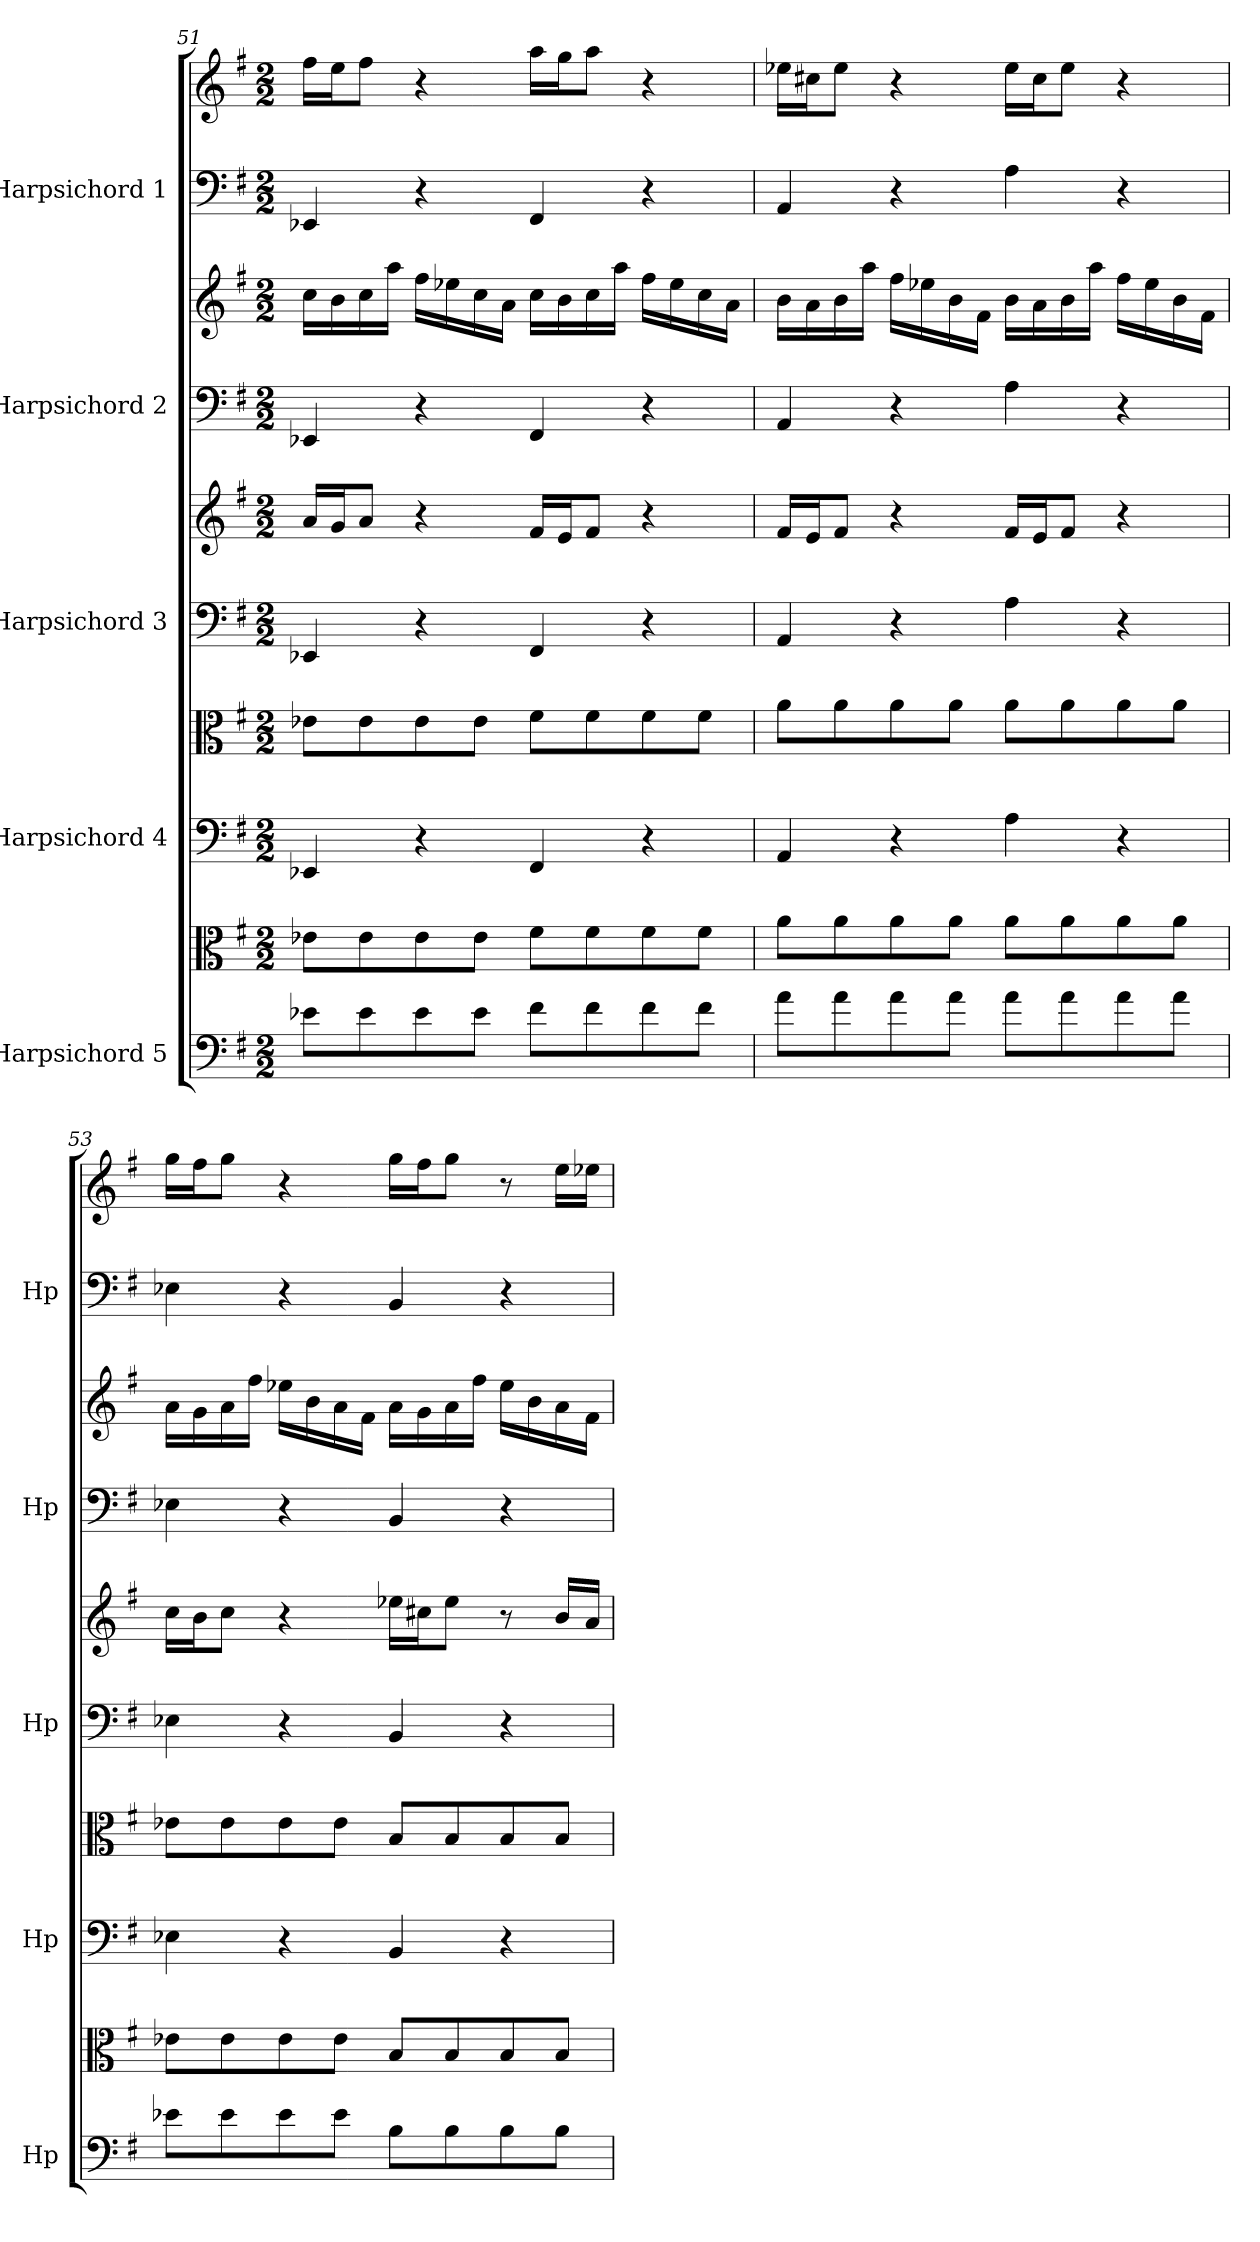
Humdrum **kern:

**kern	**kern	**kern	**kern	**kern	**kern	**kern	**kern	**kern	**kern
*part5	*part5	*part4	*part4	*part3	*part3	*part2	*part2	*part1	*part1
*staff10	*staff9	*staff8	*staff7	*staff6	*staff5	*staff4	*staff3	*staff2	*staff1
*I"Harpsichord 5	*	*I"Harpsichord 4	*	*I"Harpsichord 3	*	*I"Harpsichord 2	*	*I"Harpsichord 1	*
*I'Hp	*	*I'Hp	*	*I'Hp	*	*I'Hp	*	*I'Hp	*
!!LO:PB:g=z
*clefF4	*clefC3	*clefF4	*clefC3	*clefF4	*clefG2	*clefF4	*clefG2	*clefF4	*clefG2
*k[f#]	*k[f#]	*k[f#]	*k[f#]	*k[f#]	*k[f#]	*k[f#]	*k[f#]	*k[f#]	*k[f#]
*M2/2	*M2/2	*M2/2	*M2/2	*M2/2	*M2/2	*M2/2	*M2/2	*M2/2	*M2/2
=51	=51	=51	=51	=51	=51	=51	=51	=51	=51
8e-X\L	8e-X\L	4EE-X/	8e-X\L	4EE-X/	16a/LL	4EE-X/	16cc\LL	4EE-X/	16ff#\LL
.	.	.	.	.	16g/J	.	16b\	.	16ee\J
8e-\	8e-\	.	8e-\	.	8a/J	.	16cc\	.	8ff#\J
.	.	.	.	.	.	.	16aa\JJ	.	.
8e-\	8e-\	4r	8e-\	4r	4r	4r	16ff#\LL	4r	4r
.	.	.	.	.	.	.	16ee-X\	.	.
8e-\J	8e-\J	.	8e-\J	.	.	.	16cc\	.	.
.	.	.	.	.	.	.	16a\JJ	.	.
8f#\L	8f#\L	4FF#/	8f#\L	4FF#/	16f#/LL	4FF#/	16cc\LL	4FF#/	16aa\LL
.	.	.	.	.	16e/J	.	16b\	.	16gg\J
8f#\	8f#\	.	8f#\	.	8f#/J	.	16cc\	.	8aa\J
.	.	.	.	.	.	.	16aa\JJ	.	.
8f#\	8f#\	4r	8f#\	4r	4r	4r	16ff#\LL	4r	4r
.	.	.	.	.	.	.	16ee-\	.	.
8f#\J	8f#\J	.	8f#\J	.	.	.	16cc\	.	.
.	.	.	.	.	.	.	16a\JJ	.	.
=52	=52	=52	=52	=52	=52	=52	=52	=52	=52
8a\L	8a\L	4AA/	8a\L	4AA/	16f#/LL	4AA/	16b\LL	4AA/	16ee-X\LL
.	.	.	.	.	16e/J	.	16a\	.	16cc#X\J
8a\	8a\	.	8a\	.	8f#/J	.	16b\	.	8ee-\J
.	.	.	.	.	.	.	16aa\JJ	.	.
8a\	8a\	4r	8a\	4r	4r	4r	16ff#\LL	4r	4r
.	.	.	.	.	.	.	16ee-X\	.	.
8a\J	8a\J	.	8a\J	.	.	.	16b\	.	.
.	.	.	.	.	.	.	16f#\JJ	.	.
8a\L	8a\L	4A\	8a\L	4A\	16f#/LL	4A\	16b\LL	4A\	16ee-\LL
.	.	.	.	.	16e/J	.	16a\	.	16cc#\J
8a\	8a\	.	8a\	.	8f#/J	.	16b\	.	8ee-\J
.	.	.	.	.	.	.	16aa\JJ	.	.
8a\	8a\	4r	8a\	4r	4r	4r	16ff#\LL	4r	4r
.	.	.	.	.	.	.	16ee-\	.	.
8a\J	8a\J	.	8a\J	.	.	.	16b\	.	.
.	.	.	.	.	.	.	16f#\JJ	.	.
!!LO:PB:g=z
=53	=53	=53	=53	=53	=53	=53	=53	=53	=53
8e-X\L	8e-X\L	4E-X\	8e-X\L	4E-X\	16cc\LL	4E-X\	16a\LL	4E-X\	16gg\LL
.	.	.	.	.	16b\J	.	16g\	.	16ff#\J
8e-\	8e-\	.	8e-\	.	8cc\J	.	16a\	.	8gg\J
.	.	.	.	.	.	.	16ff#\JJ	.	.
8e-\	8e-\	4r	8e-\	4r	4r	4r	16ee-X\LL	4r	4r
.	.	.	.	.	.	.	16b\	.	.
8e-\J	8e-\J	.	8e-\J	.	.	.	16a\	.	.
.	.	.	.	.	.	.	16f#\JJ	.	.
8B\L	8B/L	4BB/	8B/L	4BB/	16ee-X\LL	4BB/	16a\LL	4BB/	16gg\LL
.	.	.	.	.	16cc#X\J	.	16g\	.	16ff#\J
8B\	8B/	.	8B/	.	8ee-\J	.	16a\	.	8gg\J
.	.	.	.	.	.	.	16ff#\JJ	.	.
8B\	8B/	4r	8B/	4r	8r	4r	16ee-\LL	4r	8r
.	.	.	.	.	.	.	16b\	.	.
8B\J	8B/J	.	8B/J	.	16b/LL	.	16a\	.	16ee\LL
.	.	.	.	.	16a/JJ	.	16f#\JJ	.	16ee-X\JJ
=	=	=	=	=	=	=	=	=	=
*-	*-	*-	*-	*-	*-	*-	*-	*-	*-
